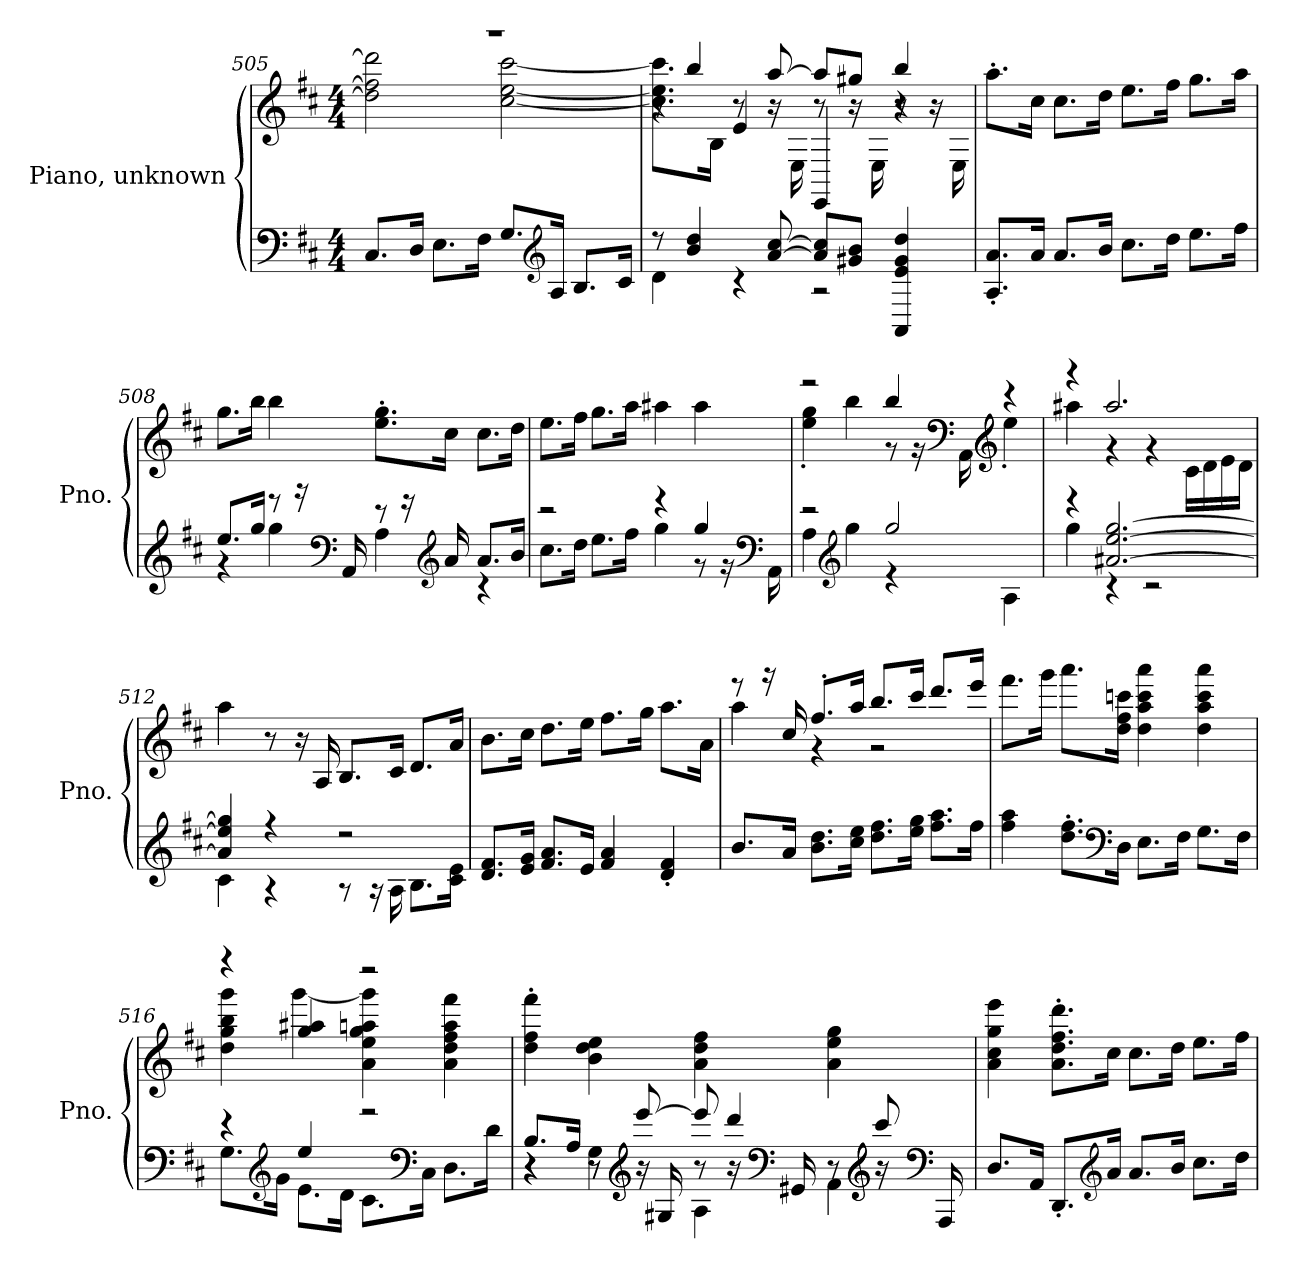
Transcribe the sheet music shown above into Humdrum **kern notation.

**kern	**kern
*part1	*part1
*staff2	*staff1
*I"Piano, unknown	*
*I'Pno.	*
*clefF4	*clefG2
*k[f#c#]	*k[f#c#]
*M4/4	*M4/4
=505	=505
*	*^
8.C#/L	1r	2dd\] 2ff#\] 2ddd\]
16D/Jk	.	.
8.E\L	.	.
16F#\Jk	.	.
8.G/L	.	[2cc#\ [2ee\ [2ccc#\
*clefG2	*	*
16A/Jk	.	.
8.B/L	.	.
16c#/Jk	.	.
!!LO:LB:g=z
=506	=506	=506
*^	*	*^
8r	4d\	8r	8.cc#\] 8.ee\] 8.ccc#\]L	4r
4b/ 4dd/	.	4bb/	.	.
.	.	.	16B\Jk	.
.	4r	.	8r	4e/
[8a/ [8cc#/	.	[8aa/	16r	.
.	.	.	16E\	.
8a/] 8cc#/]L	2r	8aa/L]	8r	4EE/
8g#X/ 8b/J	.	8gg#X/J	16r	.
.	.	.	16E\	.
4AA/ 4e/ 4g#/ 4dd/	.	4bb/	8r	4r
.	.	.	16r	.
.	.	.	16E\	.
*v	*v	*	*	*
*	*v	*v	*v
=507	=507
8.A/' 8.a/'L	8.aa'\L
16a/Jk	16cc#\Jk
8.a/L	8.cc#\L
16b/Jk	16dd\Jk
8.cc#\L	8.ee\L
16dd\Jk	16ff#\Jk
8.ee\L	8.gg\L
16ff#\Jk	16aa\Jk
=508	=508
*^	*
8.ee/L	4r	8.gg\L
16gg/Jk	.	16bb\Jk
8r	4gg\	4bb\
16r	.	.
*clefF4	*	*
16AA/	.	.
8r	4A\	8.ee\' 8.gg\'L
16r	.	.
*clefG2	*	*
16a/	.	16cc#\Jk
8.a/L	4r	8.cc#\L
16b/Jk	.	16dd\Jk
!!LO:LB:g=z
=509	=509	=509
2r	8.cc#\L	8.ee\L
.	16dd\Jk	16ff#\Jk
.	8.ee\L	8.gg\L
.	16ff#\Jk	16aa\Jk
4r	4gg\	4aa#X\
4gg/	8r	4aa#\
.	16r	.
*clefF4	*	*
.	16AA\	.
=510	=510	=510
*	*	*^
2r	4A\	2r	4ee\' 4gg\'
*clefG2	*	*	*
.	4gg\	.	4bb\
2gg/	4r	4bb/	8r
.	.	.	16r
*	*	*clefF4	*
.	.	.	16AA\
*	*	*clefG2	*
.	4A\	4r	4ee'\
=511	=511	=511	=511
4r	4gg\	4r	4aa#X\
[2.a#X/ [2.ee/ [2.gg/	4r	2.aa#/	4r
.	2r	.	4r
.	.	.	16c#\LL
.	.	.	16d\
.	.	.	16e\
.	.	.	16d\JJ
*	*	*v	*v
!!LO:PB:g=z
=512	=512	=512
4a#/] 4ee/] 4gg/]	4c#\	4aa\
4r	4r	8r
.	.	16r
.	.	16A/
2r	8r	8.B/L
.	16r	.
.	16A\	16c#/Jk
.	8.B\L	8.d/L
.	16c#\ 16e\Jk	16a/Jk
*v	*v	*
=513	=513
8.d/ 8.f#/L	8.b\L
16e/ 16g/Jk	16cc#\Jk
8.f#/ 8.a/L	8.dd\L
16e/Jk	16ee\Jk
4f#/ 4a/	8.ff#\L
.	16gg\Jk
4d/' 4f#/'	8.aa\L
.	16a\Jk
=514	=514
*	*^
8.b/L	8r	4aa\
.	16r	.
16a/Jk	16cc#/	.
8.b\ 8.dd\L	8.ff#'/L	4r
16cc#\ 16ee\Jk	16aa/Jk	.
8.dd\ 8.ff#\L	8.bb/L	2r
16ee\ 16gg\Jk	16ccc#/Jk	.
8.ff#\ 8.aa\L	8.ddd/L	.
16ff#\Jk	16eee/Jk	.
*	*v	*v
!!LO:LB:g=z
=515	=515
4ff#\ 4aa\	8.fff#\L
.	16ggg\Jk
8.dd\' 8.ff#\'L	8.aaa\L
*clefF4	*
16D\Jk	16dd\ 16ff#\ 16cccn\Jk
8.E\L	4dd\ 4aa\ 4ccc\ 4aaa\
16F#\Jk	.
8.G\L	4dd\ 4aa\ 4ccc\ 4aaa\
16F#\Jk	.
=516	=516
*^	*^
4r	8.G\L	4r	4dd\ 4gg\ 4bb\ 4ggg\
*clefG2	*	*	*
.	16g\Jk	.	.
4ee/	8.e\L	4gg/ 4aa#X/	[4ggg\
.	16d\Jk	.	.
2r	8.c#\L	2r	4a\ 4ee\ 4gg\ 4aan\ 4ggg\]
*clefF4	*	*	*
.	16C#\Jk	.	.
.	8.D\L	.	4a\ 4dd\ 4ff#\ 4aa\ 4fff#\
.	16d\Jk	.	.
*	*	*v	*v
!!LO:LB:g=z
=517	=517	=517
*	*^	*
4r	4r	8.B/L	4dd\' 4ff#\' 4fff#\'
.	.	16A/Jk	.
8r	4G\	8r	4b\ 4dd\ 4ee\
*clefG2	*	*	*
[8eee/	.	16r	.
.	.	16G#X/	.
8eee/]	4A\	8r	4a\ 4dd\ 4ff#\
4ddd/	.	16r	.
*clefF4	*	*	*
.	.	16GG#X/	.
.	4AA\	8r	4a\ 4ee\ 4gg\
*clefG2	*	*	*
8ccc#/	.	16r	.
*clefF4	*	*	*
.	.	16AAA/	.
*v	*v	*v	*
=518	=518
8.D/L	4a\ 4cc#\ 4gg\ 4eee\
16AA/Jk	.
8.DD'/L	8.a\' 8.dd\' 8.ff#\' 8.ddd\'L
*clefG2	*
16a/Jk	16cc#\Jk
8.a/L	8.cc#\L
16b/Jk	16dd\Jk
8.cc#\L	8.ee\L
16dd\Jk	16ff#\Jk
=	=
*-	*-
